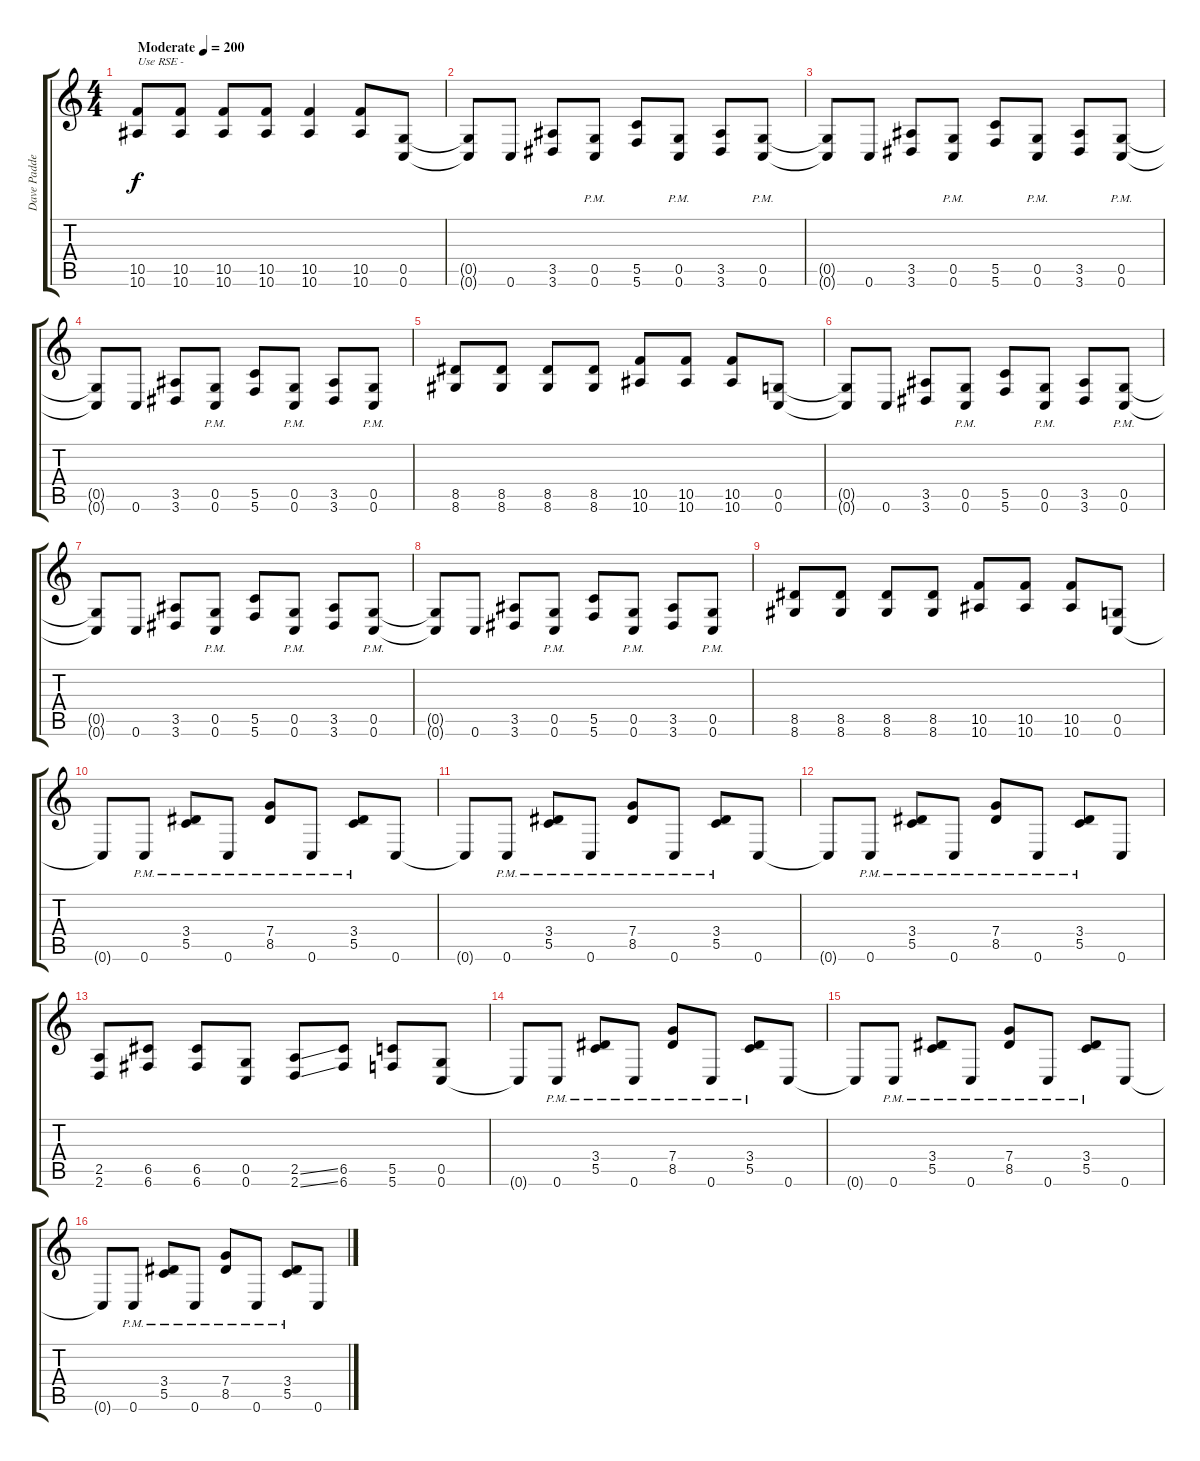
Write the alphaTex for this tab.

\track ("Dave Padden" "Dave Padde") {instrument distortionguitar}
\staff {score tabs}
\tuning (Eb4 A3 F3 C3 G2 C2) {hide}
\ts (4 4)
\tempo (200 "Moderate")
\clef g2
\ks c
(10.5 10.6).8{txt "Use RSE -" dy f instrument distortionguitar} (10.5 10.6).8 (10.5 10.6).8 (10.5 10.6).8 (10.5 10.6).4 (10.5 10.6).8 (0.5 0.6).8 |
(0.5{t} 0.6{t}).8 0.6.8 (3.5 3.6).8 (0.5 0.6{pm}).8 (5.5 5.6).8 (0.5 0.6{pm}).8 (3.5 3.6).8 (0.5 0.6{pm}).8 |
(0.5{t} 0.6{t}).8 0.6.8 (3.5 3.6).8 (0.5 0.6{pm}).8 (5.5 5.6).8 (0.5 0.6{pm}).8 (3.5 3.6).8 (0.5 0.6{pm}).8 |
(0.5{t} 0.6{t}).8 0.6.8 (3.5 3.6).8 (0.5 0.6{pm}).8 (5.5 5.6).8 (0.5 0.6{pm}).8 (3.5 3.6).8 (0.5 0.6{pm}).8 |
(8.5 8.6).8 (8.5 8.6).8 (8.5 8.6).8 (8.5 8.6).8 (10.5 10.6).8 (10.5 10.6).8 (10.5 10.6).8 (0.5 0.6).8 |
(0.5{t} 0.6{t}).8 0.6.8 (3.5 3.6).8 (0.5 0.6{pm}).8 (5.5 5.6).8 (0.5 0.6{pm}).8 (3.5 3.6).8 (0.5 0.6{pm}).8 |
(0.5{t} 0.6{t}).8 0.6.8 (3.5 3.6).8 (0.5 0.6{pm}).8 (5.5 5.6).8 (0.5 0.6{pm}).8 (3.5 3.6).8 (0.5 0.6{pm}).8 |
(0.5{t} 0.6{t}).8 0.6.8 (3.5 3.6).8 (0.5 0.6{pm}).8 (5.5 5.6).8 (0.5 0.6{pm}).8 (3.5 3.6).8 (0.5 0.6{pm}).8 |
(8.5 8.6).8 (8.5 8.6).8 (8.5 8.6).8 (8.5 8.6).8 (10.5 10.6).8 (10.5 10.6).8 (10.5 10.6).8 (0.5 0.6).8 |
0.6{t}.8 0.6{pm}.8{volume 10} (3.4 5.5{pm}).8 0.6{pm}.8 (7.4 8.5{pm}).8 0.6{pm}.8 (3.4 5.5{pm}).8 0.6.8 |
0.6{t}.8 0.6{pm}.8{volume 10} (3.4 5.5{pm}).8 0.6{pm}.8 (7.4 8.5{pm}).8 0.6{pm}.8 (3.4 5.5{pm}).8 0.6.8 |
0.6{t}.8 0.6{pm}.8{volume 10} (3.4 5.5{pm}).8 0.6{pm}.8 (7.4 8.5{pm}).8 0.6{pm}.8 (3.4 5.5{pm}).8 0.6.8 |
(2.5 2.6).8 (6.5 6.6).8 (6.5 6.6).8 (0.5 0.6).8 (2.5{ss} 2.6{ss}).8 (6.5 6.6).8 (5.5 5.6).8 (0.5 0.6).8 |
0.6{t}.8 0.6{pm}.8{volume 10} (3.4 5.5{pm}).8 0.6{pm}.8 (7.4 8.5{pm}).8 0.6{pm}.8 (3.4 5.5{pm}).8 0.6.8 |
0.6{t}.8 0.6{pm}.8{volume 10} (3.4 5.5{pm}).8 0.6{pm}.8 (7.4 8.5{pm}).8 0.6{pm}.8 (3.4 5.5{pm}).8 0.6.8 |
0.6{t}.8 0.6{pm}.8{volume 10} (3.4 5.5{pm}).8 0.6{pm}.8 (7.4 8.5{pm}).8 0.6{pm}.8 (3.4 5.5{pm}).8 0.6.8
